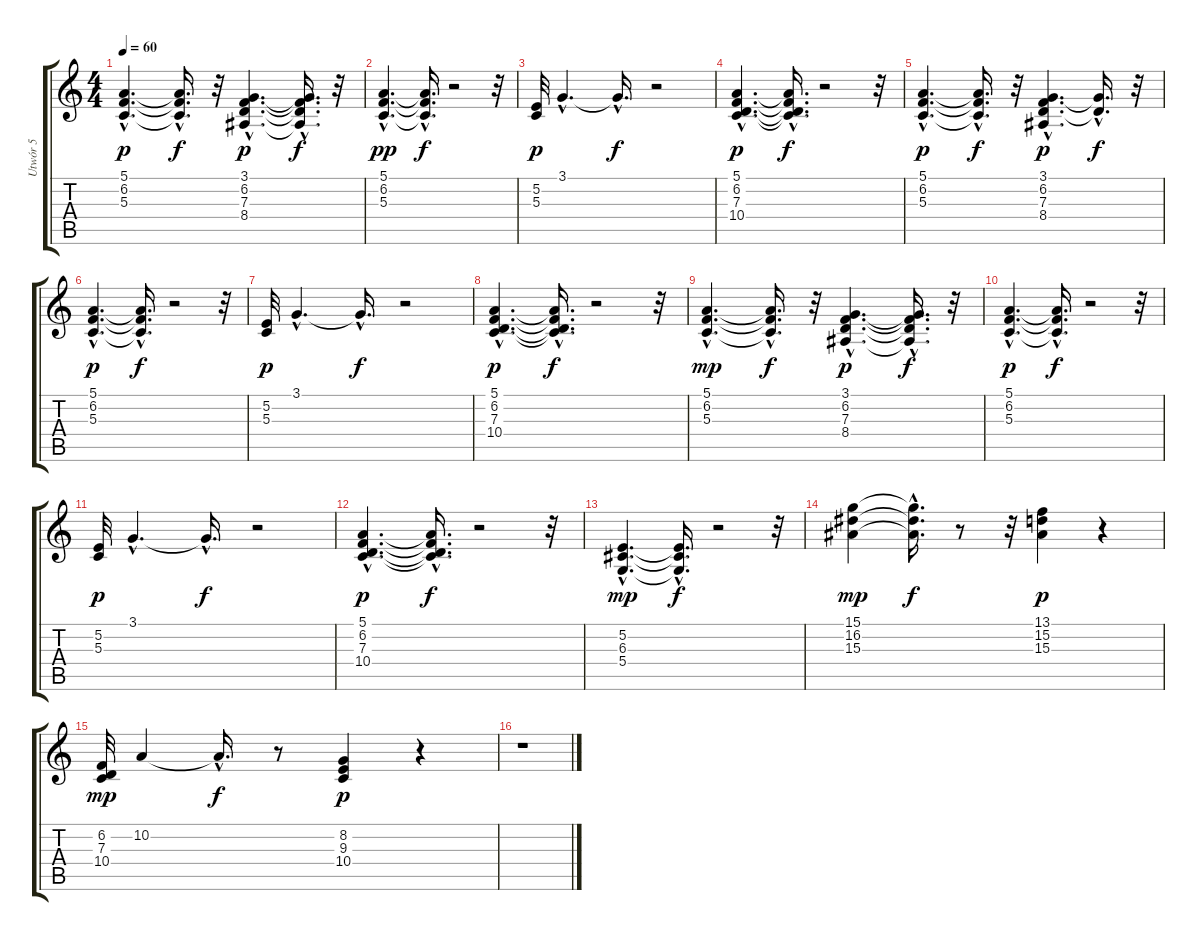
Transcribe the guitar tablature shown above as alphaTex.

\track ("Utwór 5" "Utwór 5") {instrument brightacousticpiano}
\staff {score tabs}
\tuning (E4 B3 G3 D3 A2 E2) {hide}
\ts (4 4)
\tempo 60
\clef g2
\ks c
(5.1{hac} 6.2{hac} 5.3{hac}).4{d dy p} (5.1{hac t} 6.2{hac t} 5.3{hac t}).16{d dy f} r.32 (3.1{hac} 6.2{hac} 7.3{hac} 8.4{hac}).4{d dy p} (3.1{hac t} 6.2{hac t} 7.3{hac t} 8.4{hac t}).16{d dy f} r.32 |
(5.1{hac} 6.2{hac} 5.3{hac}).4{d dy pp} (5.1{hac t} 6.2{hac t} 5.3{hac t}).16{d dy f} r.2 r.32 |
(5.2 5.3).32{dy p} 3.1{hac}.4{d} 3.1{hac t}.16{d dy f} r.2 |
(5.1{hac} 6.2{hac} 7.3{hac} 10.4{hac}).4{d dy p} (5.1{hac t} 6.2{hac t} 7.3{hac t} 10.4{hac t}).16{d dy f} r.2 r.32 |
(5.1{hac} 6.2{hac} 5.3{hac}).4{d dy p} (5.1{hac t} 6.2{hac t} 5.3{hac t}).16{d dy f} r.32 (3.1{hac} 6.2{hac} 7.3{hac} 8.4{hac}).4{d dy p} (3.1{hac t} 7.3{hac t}).16{d dy f} r.32 |
(5.1{hac} 6.2{hac} 5.3{hac}).4{d dy p} (5.1{hac t} 6.2{hac t} 5.3{hac t}).16{d dy f} r.2 r.32 |
(5.2 5.3).32{dy p} 3.1{hac}.4{d} 3.1{hac t}.16{d dy f} r.2 |
(5.1{hac} 6.2{hac} 7.3{hac} 10.4{hac}).4{d dy p} (5.1{hac t} 6.2{hac t} 7.3{hac t} 10.4{hac t}).16{d dy f} r.2 r.32 |
(5.1{hac} 6.2{hac} 5.3{hac}).4{d dy mp} (5.1{hac t} 6.2{hac t} 5.3{hac t}).16{d dy f} r.32 (3.1{hac} 6.2{hac} 7.3{hac} 8.4{hac}).4{d dy p} (3.1{hac t} 6.2{hac t} 7.3{hac t} 8.4{hac t}).16{d dy f} r.32 |
(5.1{hac} 6.2{hac} 5.3{hac}).4{d dy p} (5.1{hac t} 6.2{hac t} 5.3{hac t}).16{d dy f} r.2 r.32 |
(5.2 5.3).32{dy p} 3.1{hac}.4{d} 3.1{hac t}.16{d dy f} r.2 |
(5.1{hac} 6.2{hac} 7.3{hac} 10.4{hac}).4{d dy p} (5.1{hac t} 6.2{hac t} 7.3{hac t} 10.4{hac t}).16{d dy f} r.2 r.32 |
(5.2{hac} 6.3{hac} 5.4{hac}).4{d dy mp} (5.2{hac t} 6.3{hac t} 5.4{hac t}).16{d dy f} r.2 r.32 |
(15.1 16.2 15.3).4{dy mp} (15.1{hac t} 16.2{hac t} 15.3{hac t}).16{d dy f} r.8 r.32 (13.1 15.2 15.3).4{dy p} r.4 |
(6.2 7.3 10.4).32{dy mp} 10.2.4 10.2{hac t}.16{d dy f} r.8 (8.2 9.3 10.4).4{dy p} r.4 |
r.1
